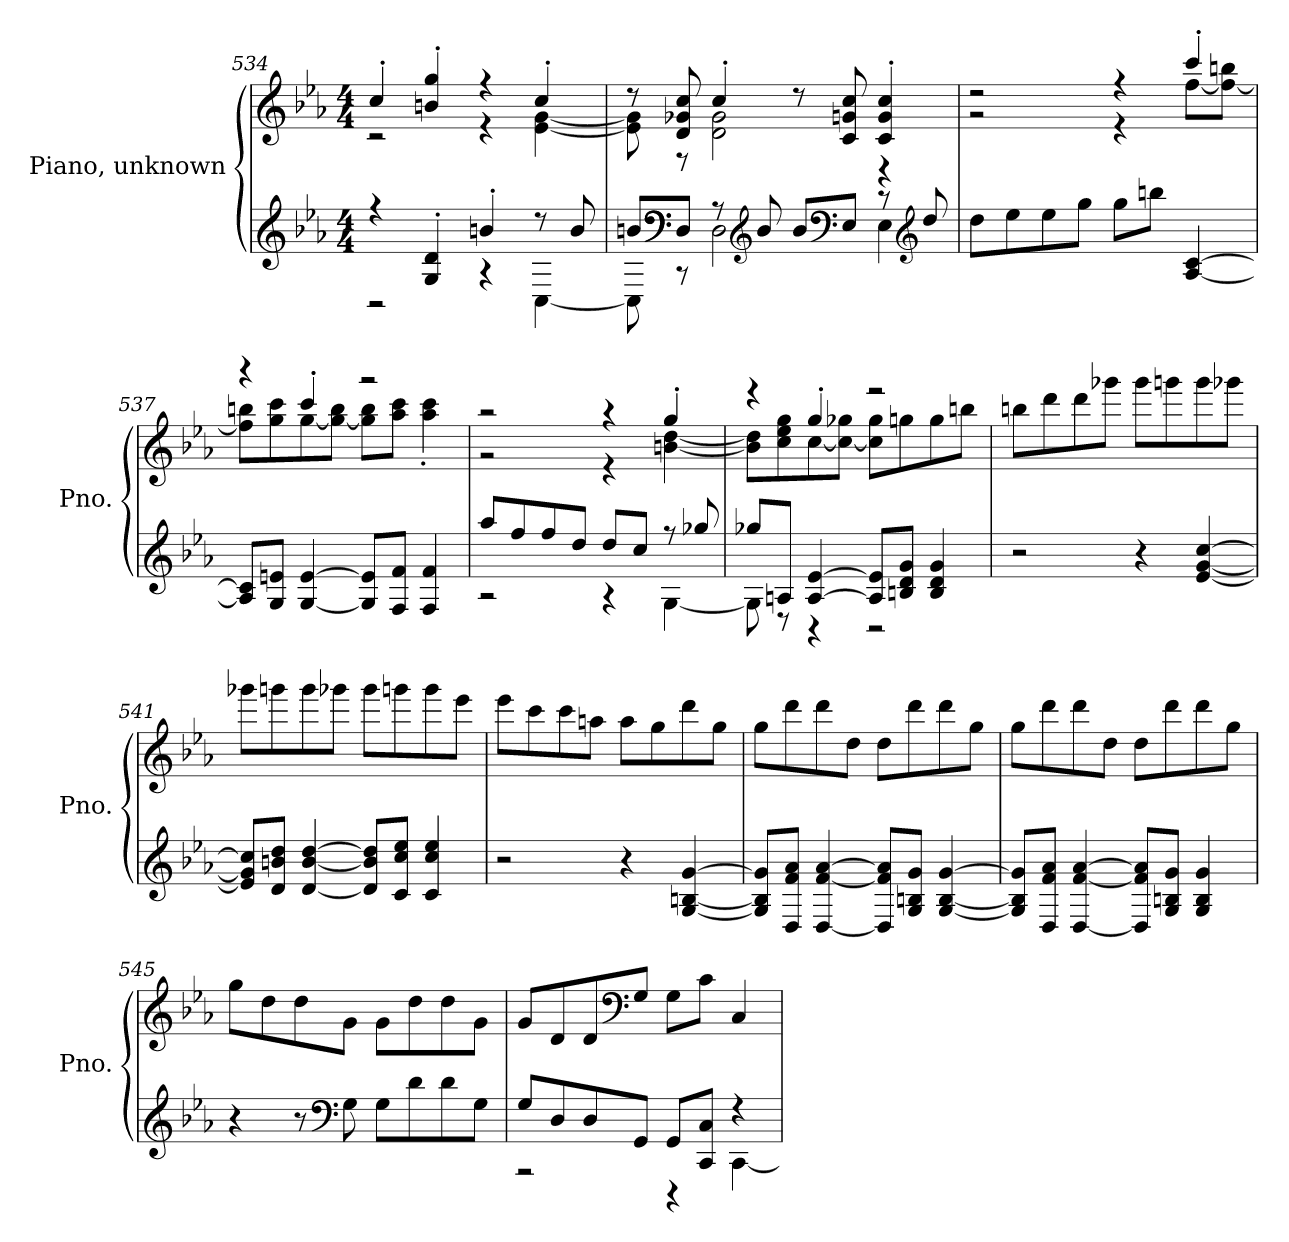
**kern	**kern
*part1	*part1
*staff2	*staff1
*I"Piano, unknown	*
*I'Pno.	*
!!LO:LB:g=z
*clefG2	*clefG2
*k[b-e-a-]	*k[b-e-a-]
*M4/4	*M4/4
=534	=534
*^	*^
4r	2r	4cc'/	2r
4G/' 4d/'	.	4bn/' 4gg/'	.
4bn'/	4r	4r	4r
8r	[4C\	4cc'/	[4e-\ [4g\
8b/	.	.	.
=535	=535	=535	=535
8bn/L	8C\]	8r	8e-\] 8g\]
*clefF4	*	*	*
8D/J	8r	8d/ 8g-X/ 8cc/	8r
8r	2D\	4cc'/	2d\ 2g-\
*clefG2	*	*	*
8b/	.	.	.
8b/L	.	8r	.
*clefF4	*	*	*
8E-/J	.	8c/ 8gn/ 8cc/	.
8r	4E-\	4c/' 4g/' 4cc/'	4r
*clefG2	*	*	*
8dd/	.	.	.
*v	*v	*	*
=536	=536	=536
8dd\L	2r	2r
8ee-\	.	.
8ee-\	.	.
8gg\J	.	.
8gg\L	4r	4r
8bbn\J	.	.
[4A-/ [4c/	4ccc'/	[8ff\L
.	.	8ff\_ 8bbn\J
!!LO:LB:g=z	!!
=537	=537	=537
8A-/] 8c/]L	4r	8ff\] 8bbn\L
8G/ 8en/J	.	8gg\ 8ccc\
[4G/ [4e/	4ccc'/	[8gg\
.	.	8gg\_ 8bb\J
8G/] 8e/]L	2r	8gg\] 8bb\L
8F/ 8f/J	.	8aa-\ 8ccc\J
4F/ 4f/	.	4aa-\' 4ccc\'
=538	=538	=538
*^	*	*
8aa-/L	2r	2r	2r
8ff/	.	.	.
8ff/	.	.	.
8dd/J	.	.	.
8dd/L	4r	4r	4r
8cc/J	.	.	.
8r	[4G\	4gg'/	[4bn\ [4dd\
8gg-X/	.	.	.
=539	=539	=539	=539
8gg-X/L	8G\]	4r	8b\] 8dd\]L
8An/J	8r	.	8cc\ 8ee-\ 8gg\
[4A/ [4e-/	4r	4gg'/	[8cc\
.	.	.	8cc\_ 8gg-X\J
8A/] 8e-/]L	2r	2r	8cc\] 8gg-\L
8Bn/ 8d/ 8g/J	.	.	8ggn\
4B/ 4d/ 4g/	.	.	8gg\
.	.	.	8bbn\J
*v	*v	*	*
*	*v	*v
!!LO:LB:g=z
=540	=540
2r	8bbn\L
.	8ddd\
.	8ddd\
.	8ggg-X\J
4r	8ggg-\L
.	8gggn\
[4e-/ [4g/ [4cc/	8ggg\
.	8ggg-X\J
=541	=541
8e-/] 8g/] 8cc/]L	8ggg-X\L
8d/ 8bn/ 8dd/J	8gggn\
[4d/ [4b/ [4dd/	8ggg\
.	8ggg-X\J
8d/] 8b/] 8dd/]L	8ggg-\L
8c/ 8cc/ 8ee-/J	8gggn\
4c/ 4cc/ 4ee-/	8ggg\
.	8eee-\J
=542	=542
2r	8eee-\L
.	8ccc\
.	8ccc\
.	8aan\J
4r	8aa\L
.	8gg\
[4G/ [4Bn/ [4g/	8ddd\
.	8gg\J
!!LO:LB:g=z
=543	=543
8G/] 8B/] 8g/]L	8gg\L
8D/ 8f/ 8a-/J	8ddd\
[4D/ [4f/ [4a-/	8ddd\
.	8dd\J
8D/] 8f/] 8a-/]L	8dd\L
8G/ 8Bn/ 8g/J	8ddd\
[4G/ [4B/ [4g/	8ddd\
.	8gg\J
=544	=544
8G/] 8B/] 8g/]L	8gg\L
8D/ 8f/ 8a-/J	8ddd\
[4D/ [4f/ [4a-/	8ddd\
.	8dd\J
8D/] 8f/] 8a-/]L	8dd\L
8G/ 8Bn/ 8g/J	8ddd\
4G/ 4B/ 4g/	8ddd\
.	8gg\J
=545	=545
4r	8gg\L
.	8dd\
8r	8dd\
*clefF4	*
8G\	8g\J
8G\L	8g\L
8d\	8dd\
8d\	8dd\
8G\J	8g\J
=546	=546
*^	*
8G/L	2r	8g/L
8D/	.	8d/
8D/	.	8d/
*	*	*clefF4
8GG/J	.	8G/J
8GG/L	4r	8G\L
8CC/ 8C/J	.	8c\J
4r	[4CC\	4C/
*v	*v	*
=	=
*-	*-
